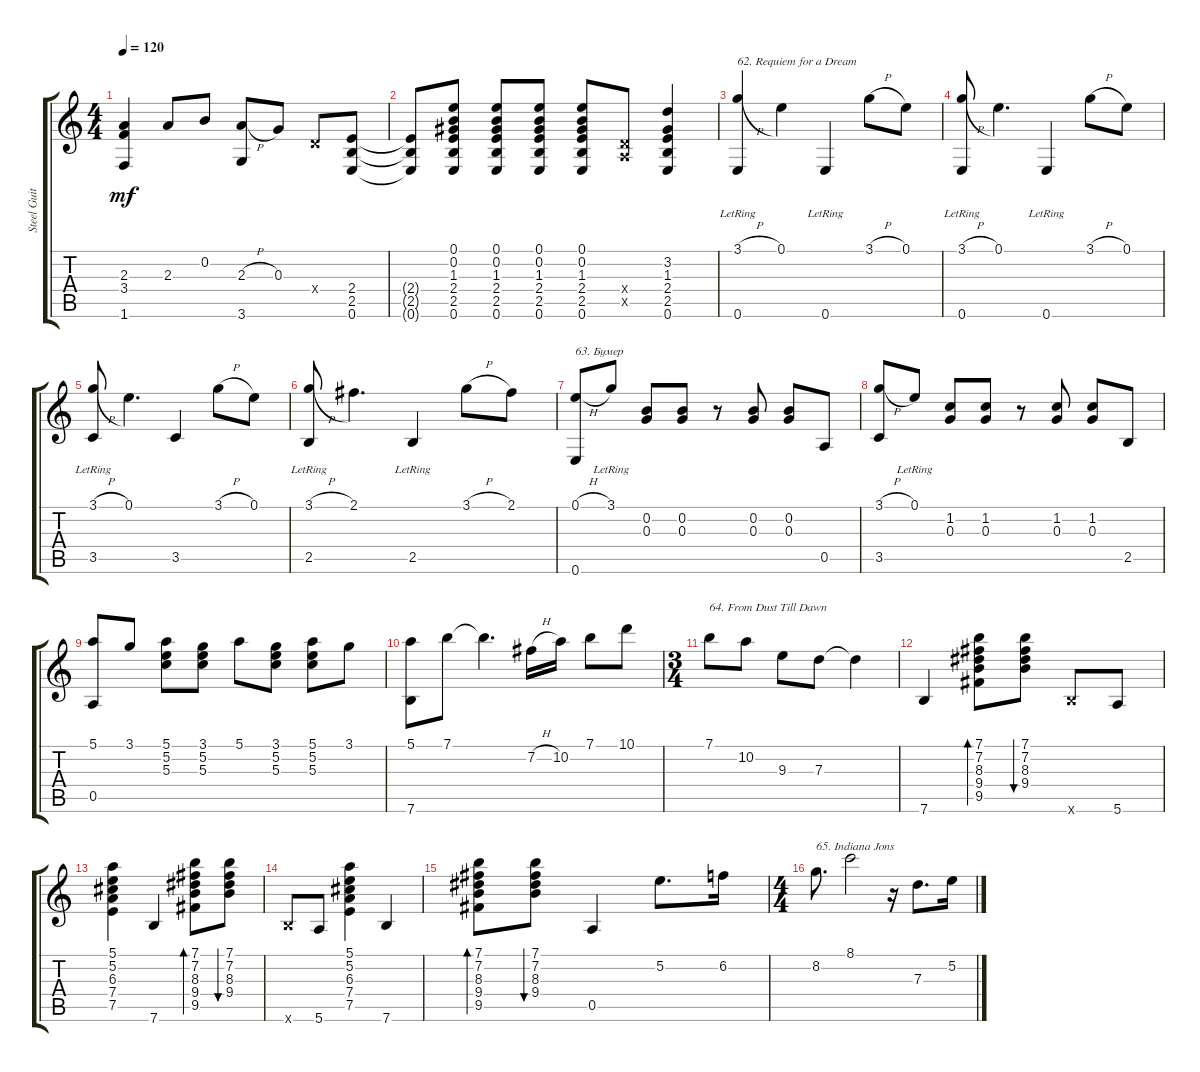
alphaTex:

\track ("Steel Guitar" "Steel Guit") {instrument acousticguitarsteel}
\staff {score tabs}
\tuning (E4 B3 G3 D3 A2 E2) {hide}
\ts (4 4)
\tempo 120
\clef g2
\ks c
(2.3{t} 3.4{t} 1.6{t}).4{dy mf} 2.3.8 0.2.8 (2.3{h} 3.6).8 0.3.8 0.4{x}.8 (2.4 2.5 0.6).8 |
(2.4{t} 2.5{t} 0.6{t}).8 (0.1 0.2 1.3 2.4 2.5 0.6).8 (0.1 0.2 1.3 2.4 2.5 0.6).8 (0.1 0.2 1.3 2.4 2.5 0.6).8 (0.1 0.2 1.3 2.4 2.5 0.6).8 (0.4{x} 0.5{x}).8 (3.2 1.3 2.4 2.5 0.6).4 |
(3.1{h} 0.6{lr}).4{txt "62. Requiem for a Dream"} 0.1.4 0.6{lr}.4 3.1{h}.8 0.1.8 |
(3.1{h} 0.6{lr}).8 0.1.4{d} 0.6{lr}.4 3.1{h}.8 0.1.8 |
(3.1{h} 3.5{lr}).8 0.1.4{d} 3.5.4 3.1{h}.8 0.1.8 |
(3.1{h} 2.5{lr}).8 2.1.4{d} 2.5{lr}.4 3.1{h}.8 2.1.8 |
(0.1{h} 0.6).8{txt "63. Бумер"} 3.1{lr}.8 (0.2 0.3).8 (0.2 0.3).8 r.8 (0.2 0.3).8 (0.2 0.3).8 0.5.8 |
(3.1{h} 3.5).8 0.1{lr}.8 (1.2 0.3).8 (1.2 0.3).8 r.8 (1.2 0.3).8 (1.2 0.3).8 2.5.8 |
(5.1 0.5).8 3.1.8 (5.1 5.2 5.3).8 (3.1 5.2 5.3).8 5.1.8 (3.1 5.2 5.3).8 (5.1 5.2 5.3).8 3.1.8 |
(5.1 7.6).8 7.1.8 7.1{t}.4{d} 7.2{h}.16 10.2.16 7.1.8 10.1.8 |
\ts (3 4)
7.1.8{txt "64. From Dust Till Dawn"} 10.2.8 9.3.8 7.3.8 7.3{t}.4 |
7.6.4 (7.1 7.2 8.3 9.4 9.5).8{bd 60} (7.1 7.2 8.3 9.4).8{bu 60} 7.6{x}.8 5.6.8 |
(5.1 5.2 6.3 7.4 7.5).4 7.6.4 (7.1 7.2 8.3 9.4 9.5).8{bd 60} (7.1 7.2 8.3 9.4).8{bu 60} |
7.6{x}.8 5.6.8 (5.1 5.2 6.3 7.4 7.5).4 7.6.4 |
(7.1 7.2 8.3 9.4 9.5).8{bd 60} (7.1 7.2 8.3 9.4).8{bu 60} 0.5.4 5.2.8{d} 6.2.16 |
\ts (4 4)
8.2.8{d txt "65. Indiana Jons"} 8.1.2 r.16 7.3.8{d} 5.2{h}.16
